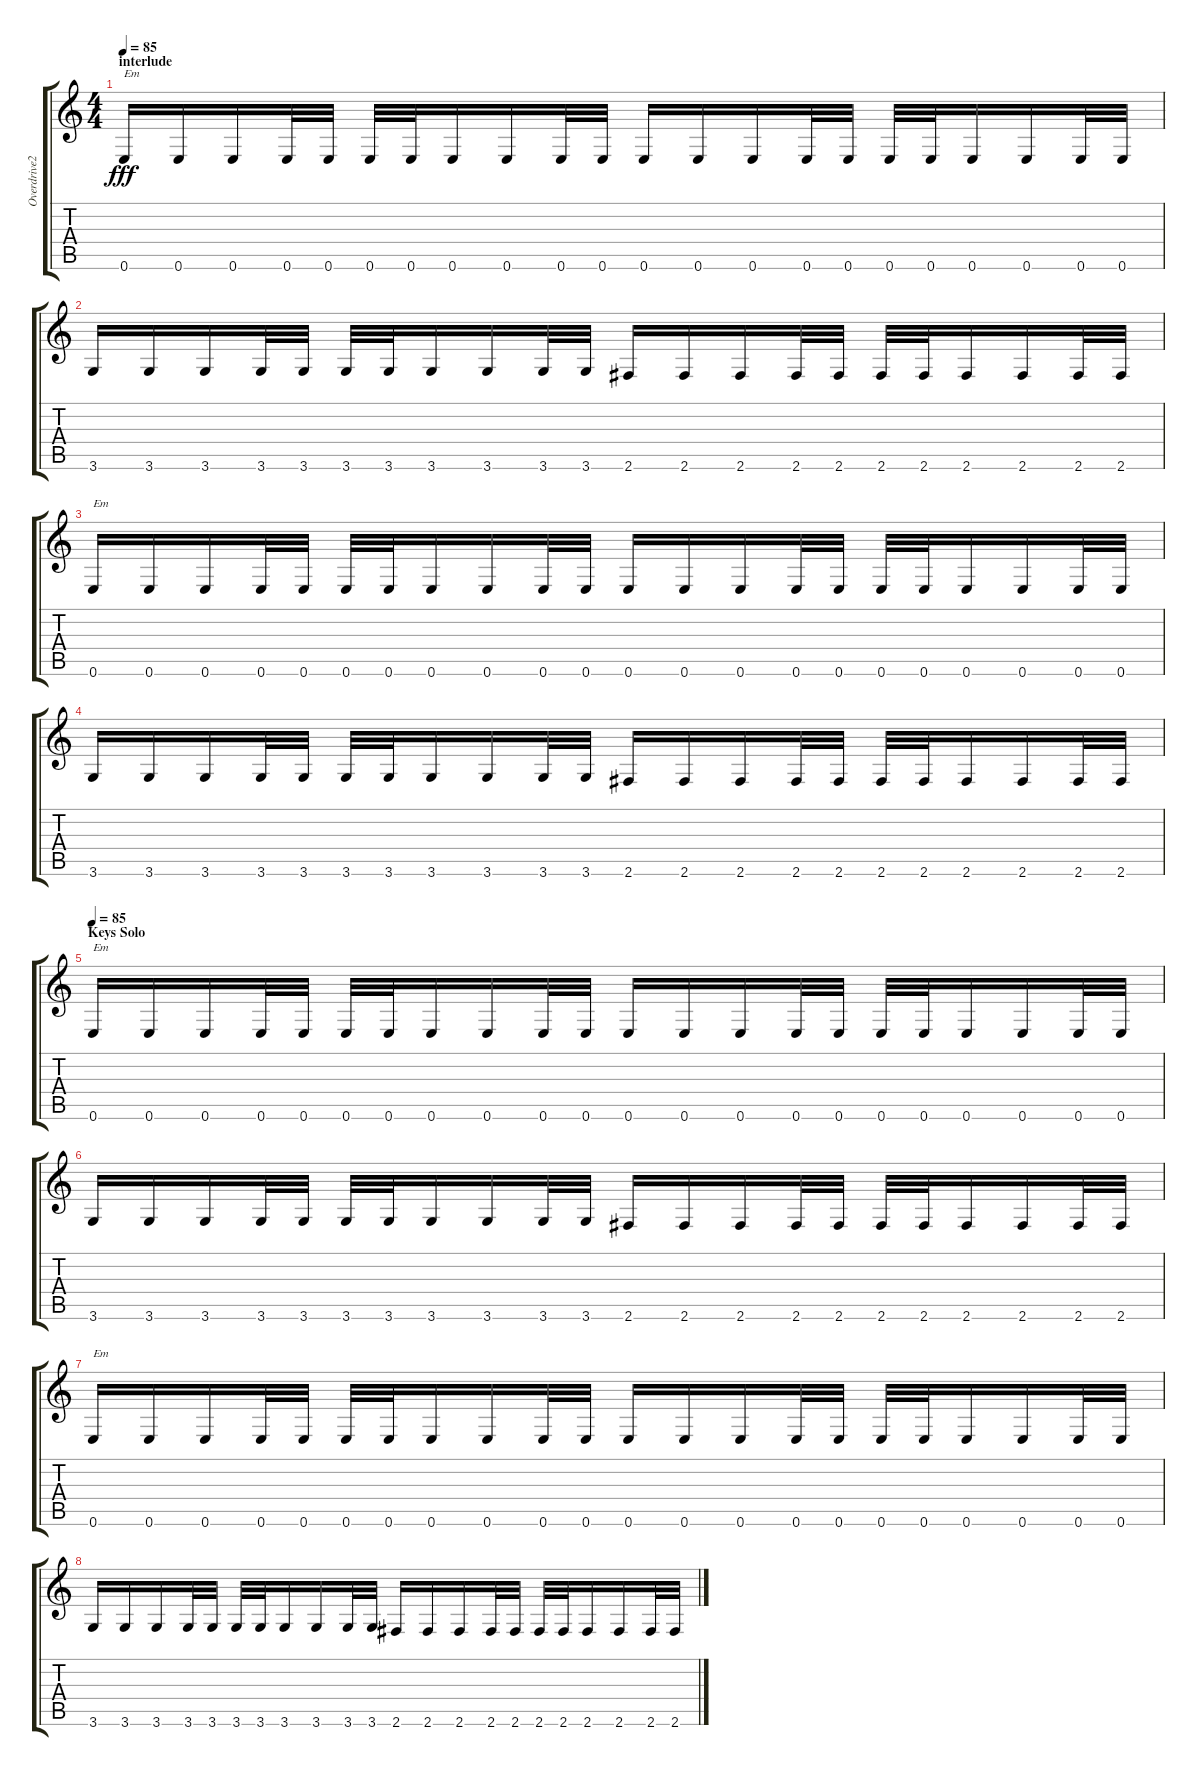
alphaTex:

\track ("Overdrive2" "Overdrive2") {instrument overdrivenguitar}
\staff {score tabs}
\tuning (E4 B3 G3 D3 A2 E2) {hide}
\ts (4 4)
\section ("" "interlude")
\tempo 85
\clef g2
\ks c
0.6.16{txt "Em" dy fff} 0.6.16 0.6.16 0.6.32 0.6.32 0.6.32 0.6.32 0.6.16 0.6.16 0.6.32 0.6.32 0.6.16 0.6.16 0.6.16 0.6.32 0.6.32 0.6.32 0.6.32 0.6.16 0.6.16 0.6.32 0.6.32 |
3.6.16 3.6.16 3.6.16 3.6.32 3.6.32 3.6.32 3.6.32 3.6.16 3.6.16 3.6.32 3.6.32 2.6.16 2.6.16 2.6.16 2.6.32 2.6.32 2.6.32 2.6.32 2.6.16 2.6.16 2.6.32 2.6.32 |
0.6.16{txt "Em"} 0.6.16 0.6.16 0.6.32 0.6.32 0.6.32 0.6.32 0.6.16 0.6.16 0.6.32 0.6.32 0.6.16 0.6.16 0.6.16 0.6.32 0.6.32 0.6.32 0.6.32 0.6.16 0.6.16 0.6.32 0.6.32 |
3.6.16 3.6.16 3.6.16 3.6.32 3.6.32 3.6.32 3.6.32 3.6.16 3.6.16 3.6.32 3.6.32 2.6.16 2.6.16 2.6.16 2.6.32 2.6.32 2.6.32 2.6.32 2.6.16 2.6.16 2.6.32 2.6.32 |
\section ("" "Keys Solo")
\tempo 85
0.6.16{txt "Em" balance 8} 0.6.16 0.6.16 0.6.32 0.6.32 0.6.32 0.6.32 0.6.16 0.6.16 0.6.32 0.6.32 0.6.16 0.6.16 0.6.16 0.6.32 0.6.32 0.6.32 0.6.32 0.6.16 0.6.16 0.6.32 0.6.32 |
3.6.16 3.6.16 3.6.16 3.6.32 3.6.32 3.6.32 3.6.32 3.6.16 3.6.16 3.6.32 3.6.32 2.6.16 2.6.16 2.6.16 2.6.32 2.6.32 2.6.32 2.6.32 2.6.16 2.6.16 2.6.32 2.6.32 |
0.6.16{txt "Em" balance 8} 0.6.16 0.6.16 0.6.32 0.6.32 0.6.32 0.6.32 0.6.16 0.6.16 0.6.32 0.6.32 0.6.16 0.6.16 0.6.16 0.6.32 0.6.32 0.6.32 0.6.32 0.6.16 0.6.16 0.6.32 0.6.32 |
3.6.16 3.6.16 3.6.16 3.6.32 3.6.32 3.6.32 3.6.32 3.6.16 3.6.16 3.6.32 3.6.32 2.6.16 2.6.16 2.6.16 2.6.32 2.6.32 2.6.32 2.6.32 2.6.16 2.6.16 2.6.32 2.6.32
